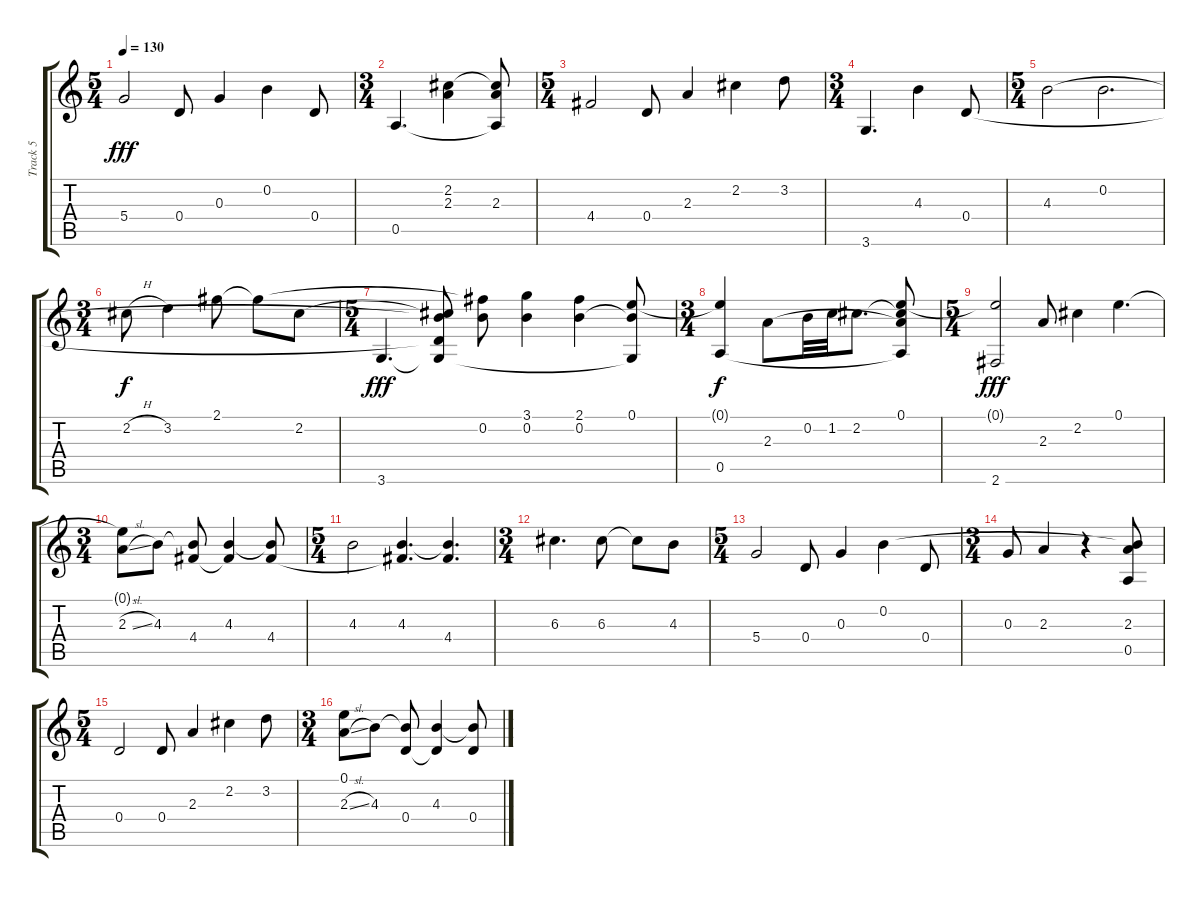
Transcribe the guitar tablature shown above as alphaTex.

\track ("Track 5" "Track 5") {instrument electricguitarclean}
\staff {score tabs}
\tuning (E4 B3 G3 D3 A2 E2) {hide}
\ts (5 4)
\tempo 130
\clef g2
\ks c
5.4.2{dy fff} 0.4.8 0.3.4 0.2.4 0.4.8 |
\ts (3 4)
0.5.4{d} (2.2 2.3).4 (2.2{t} 2.3 0.5{t}).8 |
\ts (5 4)
4.4.2 0.4.8 2.3.4 2.2.4 3.2.8 |
\ts (3 4)
3.6.4{d} 4.3.4 0.4.8 |
\ts (5 4)
4.3.2 0.2.2{d} |
\ts (3 4)
2.2{h}.8{dy f} 3.2.4 2.1.8 2.1{t}.8 2.2.8 |
\ts (5 4)
3.6.4{d dy fff} (2.2{t} 4.3{t} 0.4{t} 3.6{t}).8 (2.1{t} 0.2).8 (3.1 0.2).4 (2.1 0.2).4 (0.1 0.2{t} 3.6{t}).8 |
\ts (3 4)
(0.1{t} 0.5).4{dy f} 2.3.8 0.2.32 1.2.32 2.2.8{d} (0.1 2.2{t} 2.3{t} 0.5{t}).8 |
\ts (5 4)
(0.1{t} 2.6).2{dy fff} 2.3.8 2.2.4 0.1.4{d} |
\ts (3 4)
(0.1{t} 2.3{sl}).8 4.3.8 (4.3{t} 4.4).8 (4.3 4.4{t}).4 (4.3{t} 4.4).8 |
\ts (5 4)
4.3.2 (4.3 4.4{t}).4{d} (4.3{t} 4.4).4{d} |
\ts (3 4)
6.3.4{d} 6.3.8 6.3{t}.8 4.3.8 |
\ts (5 4)
5.4.2 0.4.8 0.3.4 0.2.4 0.4.8 |
\ts (3 4)
0.3.8 2.3.4 r.4 (0.2{t} 2.3 0.5).8 |
\ts (5 4)
0.4.2 0.4.8 2.3.4 2.2.4 3.2.8 |
\ts (3 4)
(0.1 2.3{sl}).8 4.3.8 (4.3{t} 0.4).8 (4.3 0.4{t}).4 (4.3{t} 0.4).8
